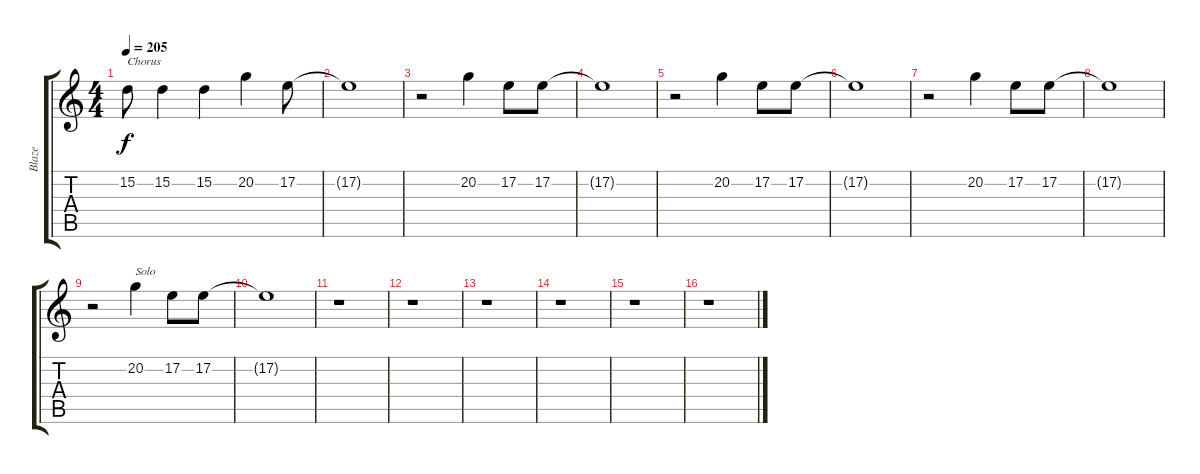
\track ("Blaze" "Blaze") {instrument lead4chiff}
\staff {score tabs}
\tuning (E4 B3 G3 D3 A2 E2) {hide}
\ts (4 4)
\tempo 205
\clef g2
\ks c
15.2{t}.8{txt "Chorus" dy f} 15.2.4 15.2.4 20.2.4 17.2.8 |
17.2{t}.1 |
r.2 20.2.4 17.2.8 17.2.8 |
17.2{t}.1 |
r.2 20.2.4 17.2.8 17.2.8 |
17.2{t}.1 |
r.2 20.2.4 17.2.8 17.2.8 |
17.2{t}.1 |
r.2 20.2.4{txt "Solo"} 17.2.8 17.2.8 |
17.2{t}.1 |
r.1 |
r.1 |
r.1 |
r.1 |
r.1 |
r.1
